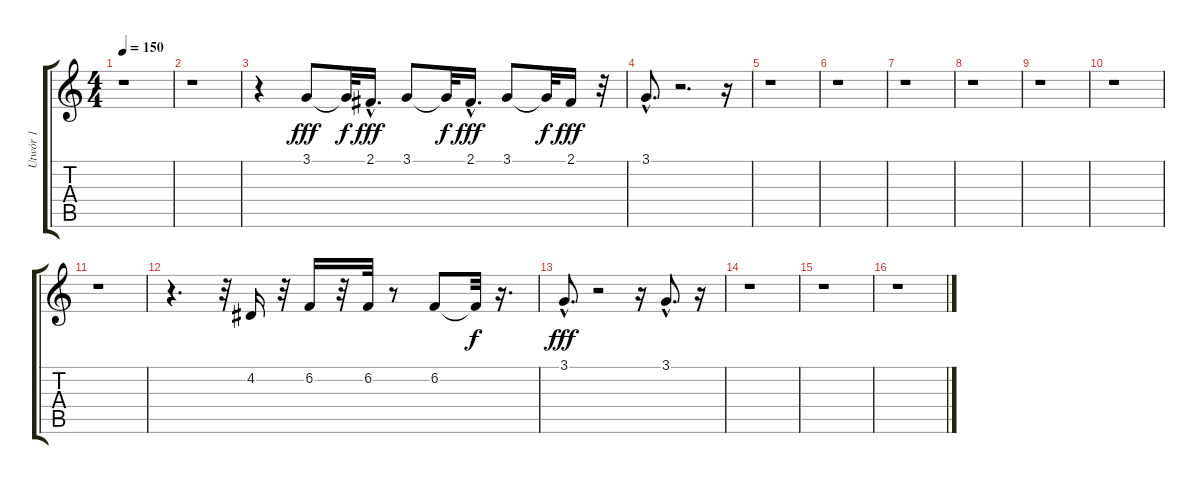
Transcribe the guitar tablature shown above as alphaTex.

\track ("Utwór 1" "Utwór 1") {instrument altosax}
\staff {score tabs}
\tuning (E4 B3 G3 D3 A2 E2) {hide}
\ts (4 4)
\tempo 150
\clef g2
\ks c
r.1{dy fff} |
r.1 |
r.4 3.1.8 3.1{t}.32{dy f} 2.1{hac}.16{d dy fff} 3.1.8 3.1{t}.32{dy f} 2.1{hac}.16{d dy fff} 3.1.8 3.1{t}.32{dy f} 2.1.16{dy fff} r.32 |
3.1{hac}.8{d} r.2{d} r.16 |
r.1 |
r.1 |
r.1 |
r.1 |
r.1 |
r.1 |
r.1 |
r.4{d} r.32 4.2.16 r.32 6.2.16 r.32 6.2.32 r.8 6.2.8 6.2{t}.32{dy f} r.16{d} |
3.1{hac}.8{d dy fff} r.2 r.16 3.1{hac}.8{d} r.16 |
r.1 |
r.1 |
r.1
